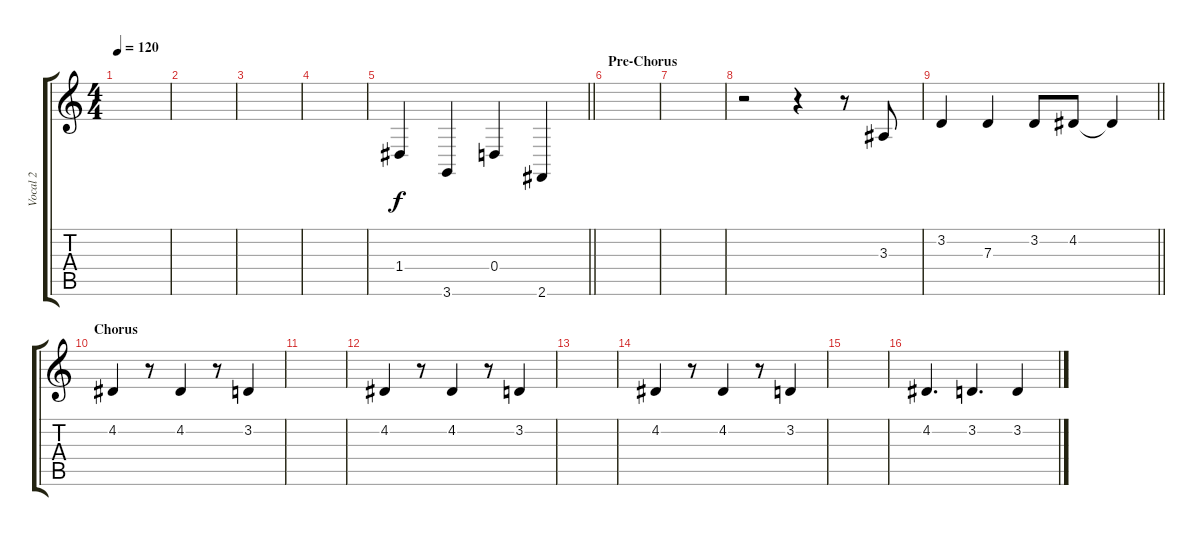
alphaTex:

\track ("Vocal 2" "Vocal 2") {instrument acousticgrandpiano}
\staff {score tabs}
\tuning (E4 B3 G3 D3 A2 E2) {hide}
\ts (4 4)
\tempo 120
\clef g2
\ks c
|
|
|
|
\barLineRight lightlight
1.4.4 3.6.4 0.4.4 2.6.4 |
\section ("" "Pre-Chorus")
|
|
r.2 r.4 r.8 3.3.8 |
\barLineRight lightlight
3.2.4 7.3.4 3.2.8 4.2.8 4.2{t}.4 |
\section ("" "Chorus")
4.2.4 r.8 4.2.4 r.8 3.2.4 |
|
4.2.4 r.8 4.2.4 r.8 3.2.4 |
|
4.2.4 r.8 4.2.4 r.8 3.2.4 |
|
4.2.4{d} 3.2.4{d} 3.2.4
